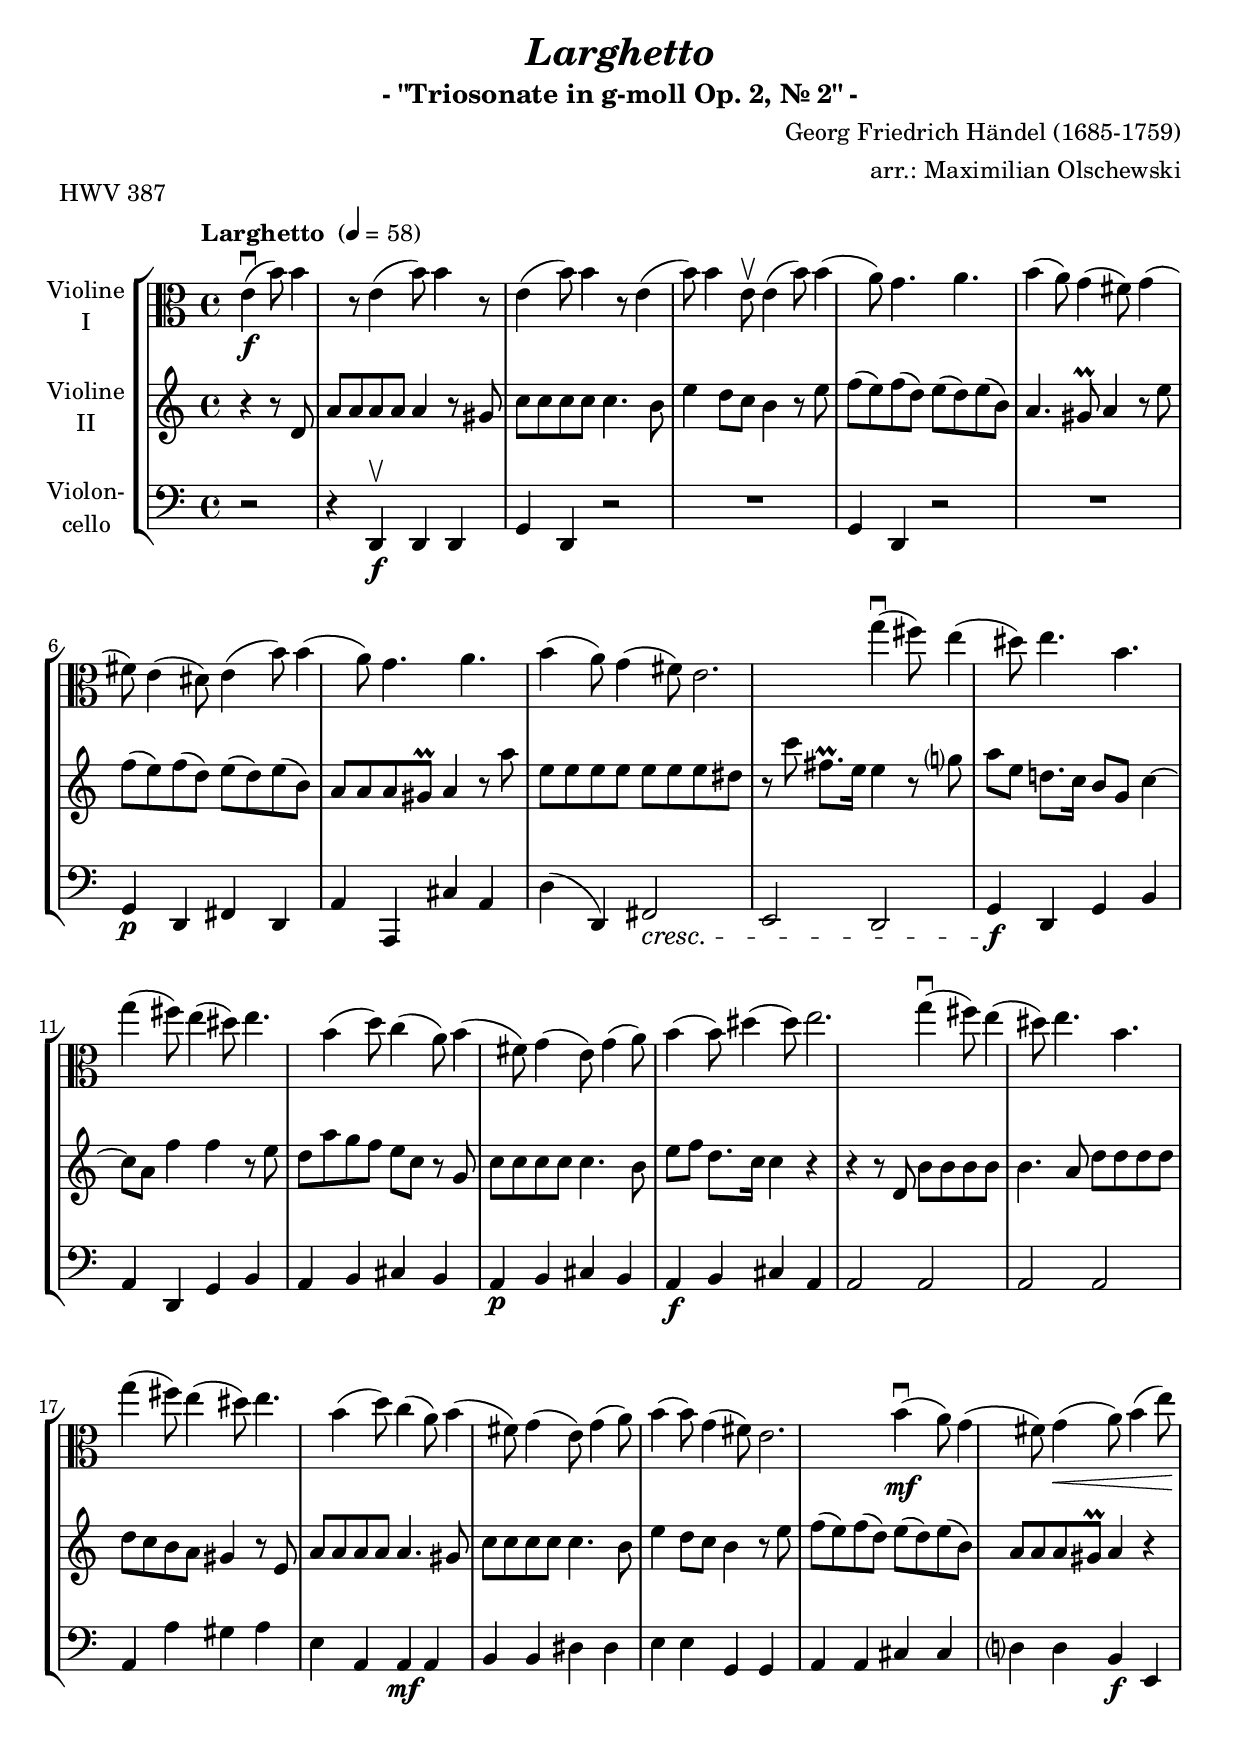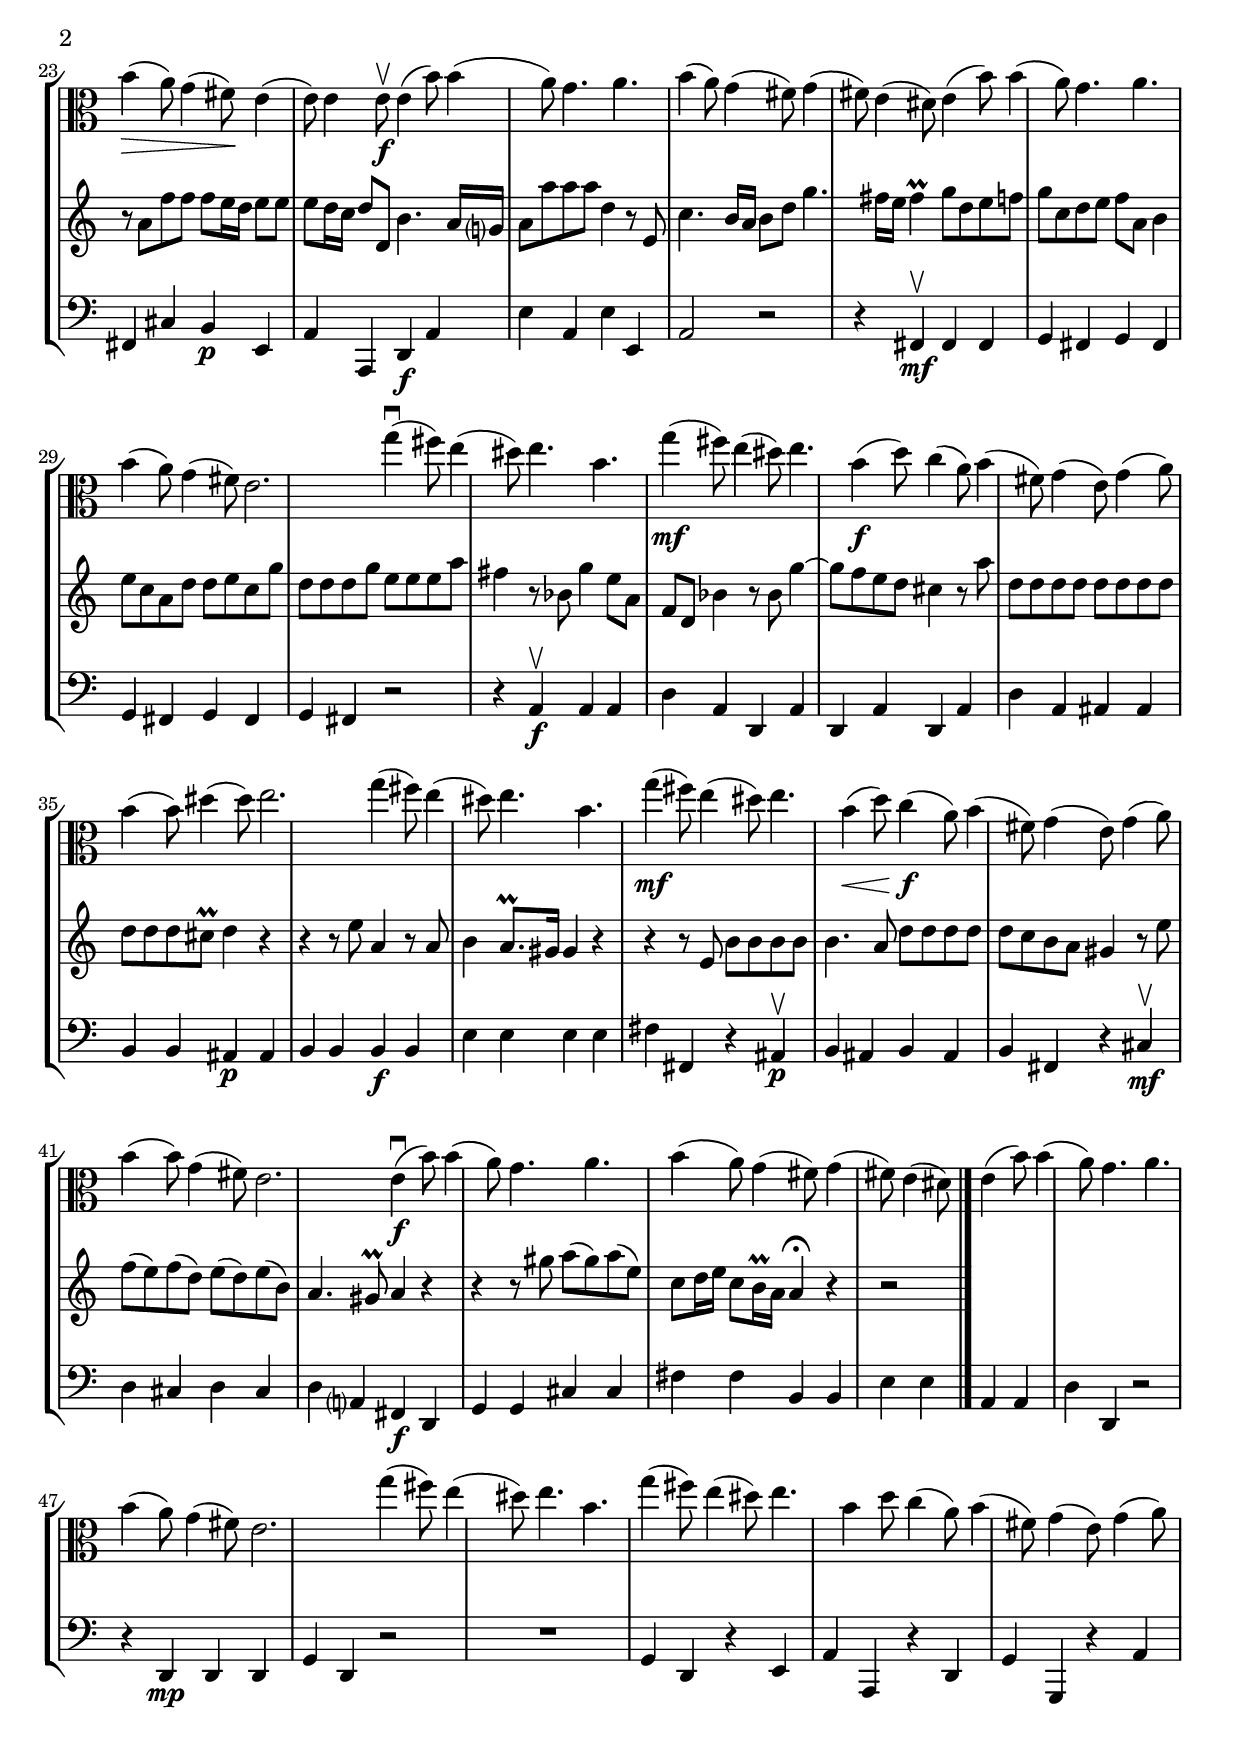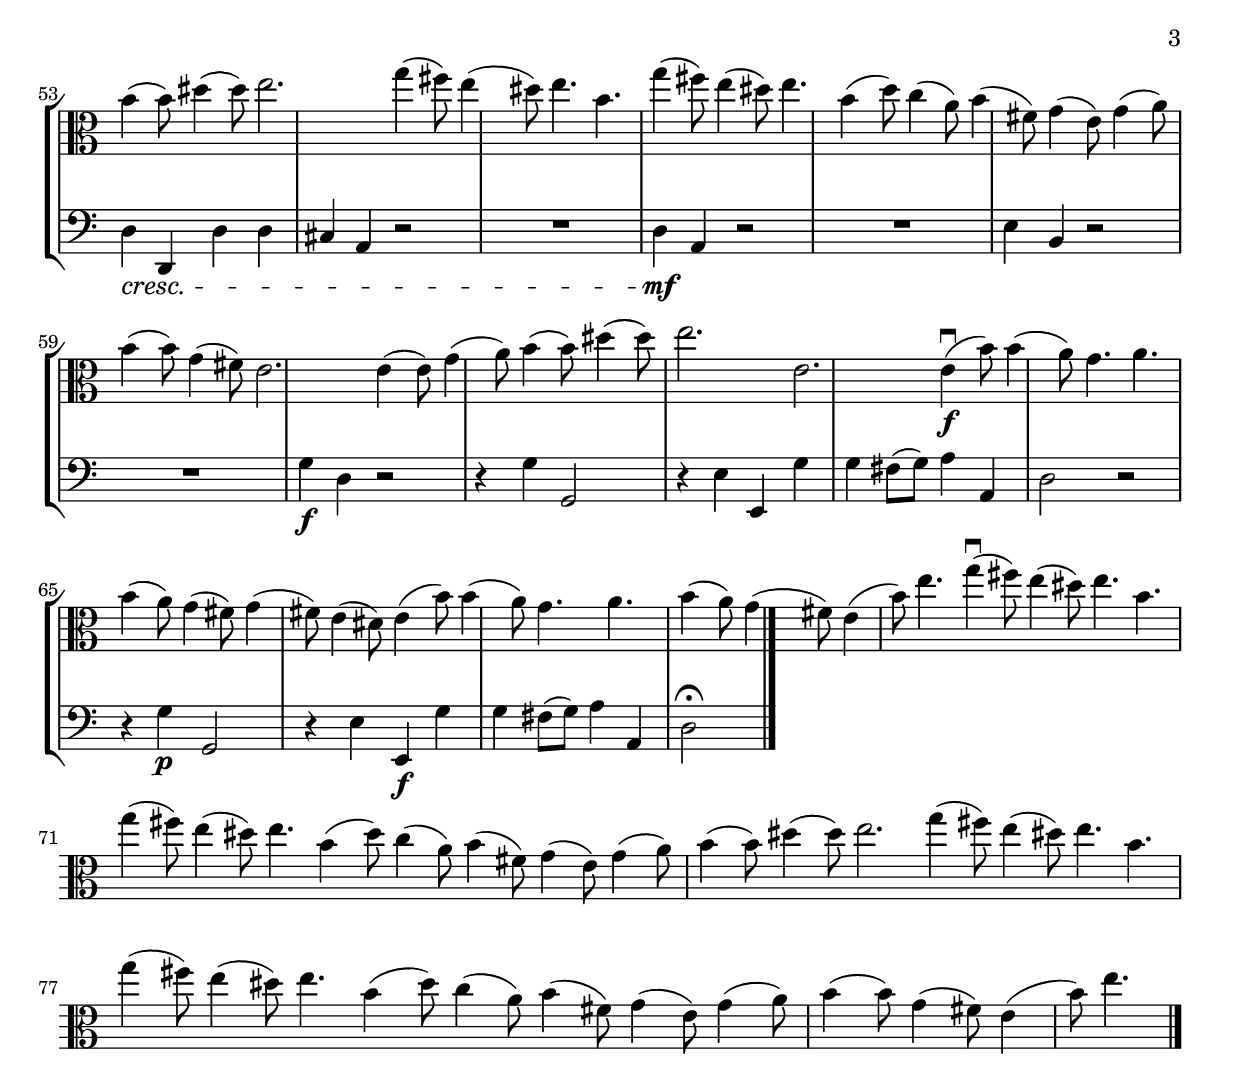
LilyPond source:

\version "2.18.2"
\include "deutsch.ly"

#(set-global-staff-size 20.75)

\header {
  title     = \markup \bold \italic "Larghetto"
  subtitle  = "- \"Triosonate in g-moll Op. 2, Nr. 2\" -"
  composer  = "Georg Friedrich Händel (1685-1759)"
  arranger  = "arr.: Maximilian Olschewski"
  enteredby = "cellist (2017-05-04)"
  piece     = "HWV 387"
}

voiceconsts = {
  \key d \minor
  \time 4/4
  \clef "treble"
%  \numericTimeSignature
  \compressFullBarRests
  % Set default beaming for all staves
%  \set Timing.beamExceptions = #'()
%  \set Timing.baseMoment     = #(ly:make-moment 1 4)
%  \set Timing.beatStructure  = #'(1 1 1)
  \tempo "Larghetto " 4=58
}

mifl = "flute"
mikl = "clarinet"
mist = "string ensemble 1"
miba = "bassoon"
%miba = "harpsichord"
milo = "drawbar organ"

\include "v1.ily"
vb = \relative c'' {
  \voiceconsts

  r4 r8 g d' d d d
  d4 r8 cis f f f f
  f4. e8 a4 g8 f
  e4 r8 a b( a) b( g)

  a( g) a( e) d4. cis8\prall
  d4 r8 a' b( a) b( g)
  a( g) a( e) d d d cis\prall
  d4 r8 d' a a a a

  a a a gis r f' h,8.\prall a16
  a4 r8 c? d a g!8. f16
  e8 c f4~ f8 d b'4
  b r8 a g d' c b

  a f r c f f f f
  f4. e8 a b g8. f16
  f4 r r r8 g,
  e' e e e e4. d8
  g g g g g f e d

  cis4 r8 a d d d d
  d4. cis8 f f f f
  f4. e8 a4 g8 f
  e4 r8 a b( a) b( g)
  a(g) a( e) d d d cis\prall

  d4 r r8 d b' b
  b a16 g a8 a a g16 f g8 g,
  e'4. d16 c? d8 d' d d
  g,4 r8 a, f'4. e16 d

  e8 g c4. h16 a h4\prall
  c8 g a b! c f, g a
  b d, e4 a8 f d g
  g a f c' g g g c
  a a a d h4 r8 es,

  c'4 a8 d, b g es'4
  r8 es c'4~ c8 b a g
  fis4 r8 d' g, g g g
  g g g g g g g fis\prall
  g4 r r r8 a

  d,4 r8 d e4 d8.\prall cis16
  cis4 r r r8 a
  e' e e e e4. d8
  g g g g g f e d
  cis4 r8 a' b( a) b( g)

  a( g) a( e) d4. cis8\prall
  d4 r r r8 cis' d( cis) d( a) f g16 a f8 e16\prall d
  d4\fermata r r2 \bar "|."
}

\include "v3.ily"

music = \new StaffGroup <<
      \new Staff {
	\set Staff.midiInstrument = \mist
	\set Staff.instrumentName = \markup \center-column { "Violine" "I" }
	\transpose d a, { \va }
      }

      \new Staff {
	\set Staff.midiInstrument = \mist
	\set Staff.instrumentName = \markup \center-column { "Violine" "II" }
	\transpose d a, { \vb }
      }

      \new Staff {
	\set Staff.midiInstrument = \miba
	\set Staff.instrumentName = \markup \center-column { "Violon-" "cello" }
	\transpose d a, { \vc }
      }
>>

\book {
  \score {
    \music
    \layout {}
  }

  \score {
    \unfoldRepeats \music

    \midi {
      \context {
        \Score
      }
    }
  }
}
